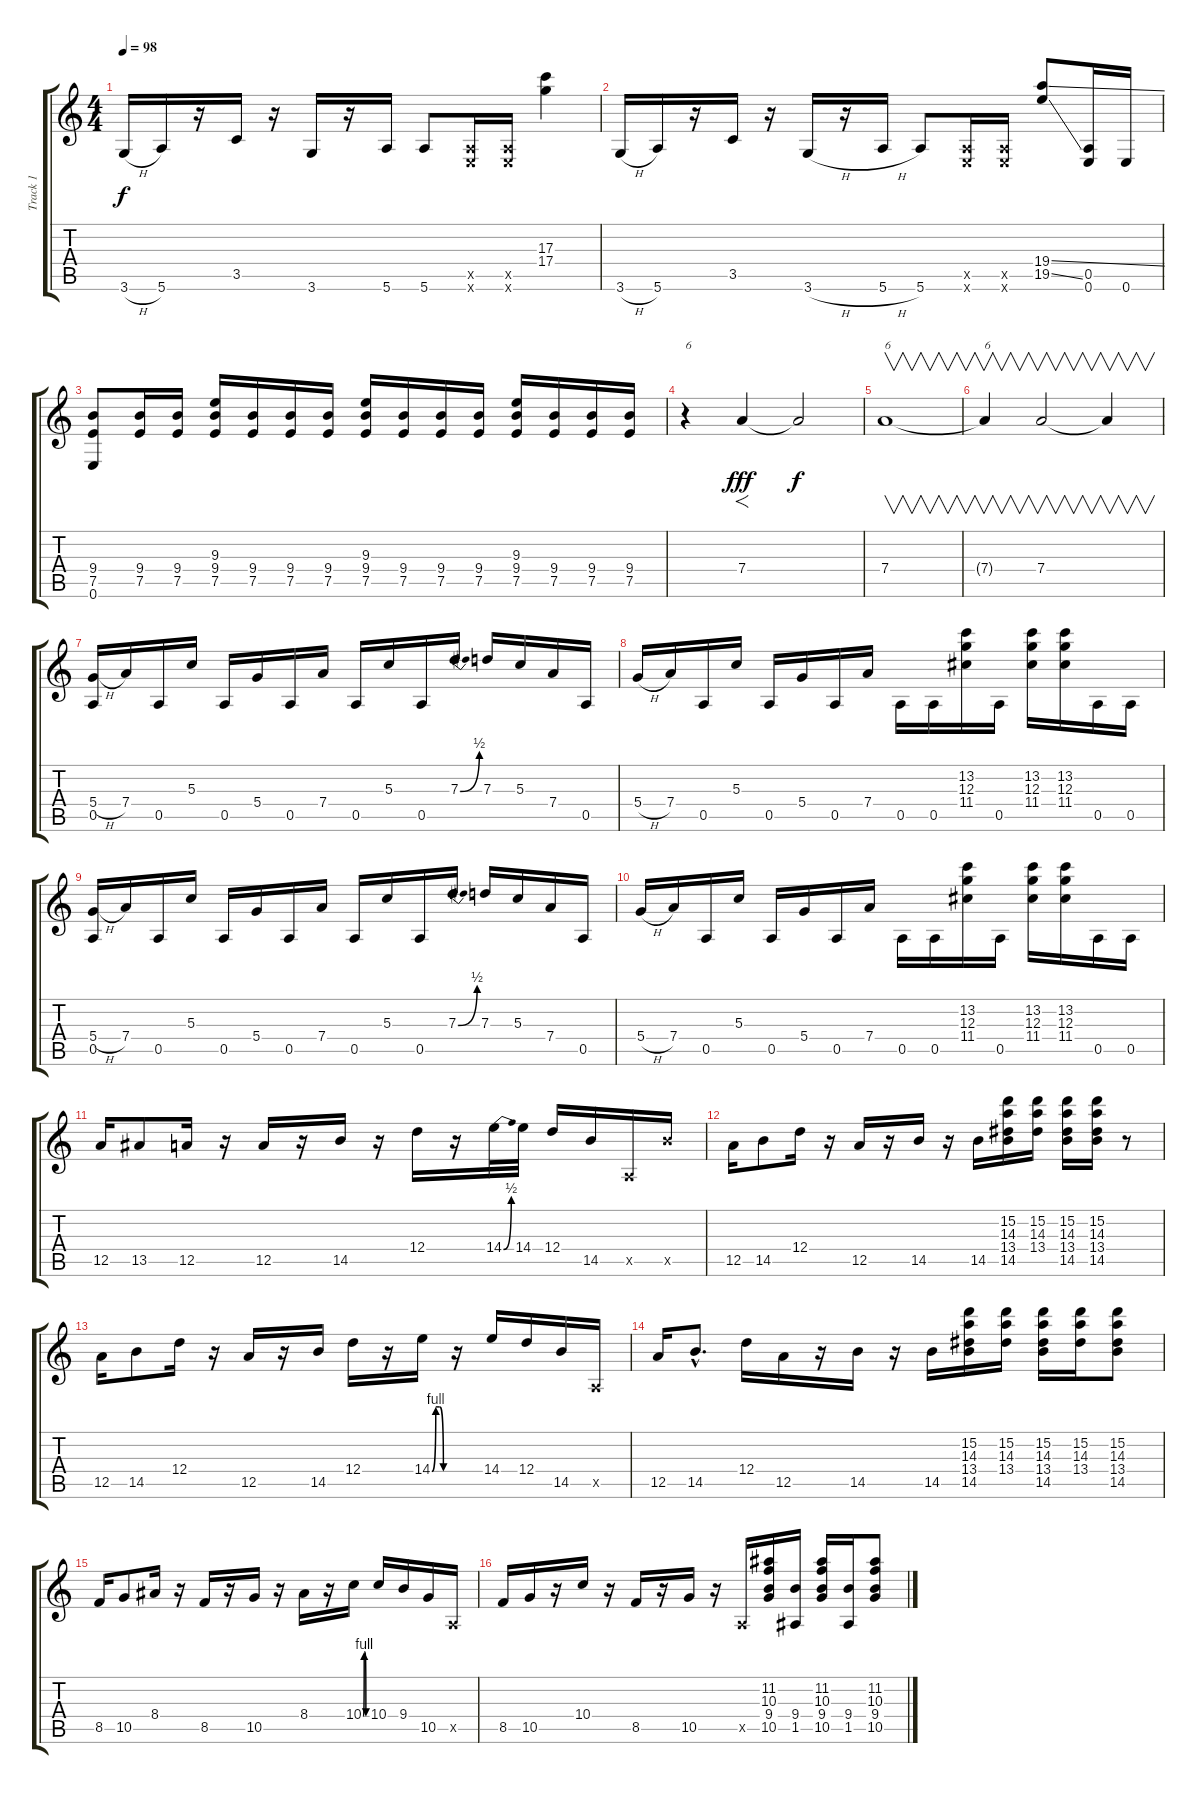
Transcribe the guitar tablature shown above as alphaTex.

\track ("Track 1" "Track 1") {instrument overdrivenguitar}
\staff {score tabs}
\tuning (E4 B3 G3 D3 A2 E2) {hide}
\ts (4 4)
\tempo 98
\clef g2
\ks c
3.6{h}.16{dy f} 5.6.16 r.16 3.5.16 r.16 3.6.16 r.16 5.6.16 5.6.8 (0.5{x} 0.6{x}).16 (0.5{x} 0.6{x}).16 (17.3 17.4).4 |
3.6{h}.16 5.6.16 r.16 3.5.16 r.16 3.6{h}.16 r.16 5.6{h}.16 5.6.8 (0.5{x} 0.6{x}).16 (0.5{x} 0.6{x}).16 (19.4{ss} 19.5{ss}).8 (0.5 0.6).16 0.6.16 |
(9.4 7.5 0.6).8 (9.4 7.5).16 (9.4 7.5).16 (9.3 9.4 7.5).16 (9.4 7.5).16 (9.4 7.5).16 (9.4 7.5).16 (9.3 9.4 7.5).16 (9.4 7.5).16 (9.4 7.5).16 (9.4 7.5).16 (9.3 9.4 7.5).16 (9.4 7.5).16 (9.4 7.5).16 (9.4 7.5).16 |
r.4{txt "6"} 7.4.4{f dy fff} 7.4{t}.2{dy f} |
7.4.1{v txt "6"} |
7.4{t}.4{v txt "6"} 7.4.2{v} 7.4{t}.4{v} |
(5.4{h} 0.5).16 7.4.16 0.5.16 5.3.16 0.5.16 5.4.16 0.5.16 7.4.16 0.5.16 5.3.16 0.5.16 7.3{be (bend 0 0 60 2)}.16 7.3.16 5.3.16 7.4.16 0.5.16 |
5.4{h}.16 7.4.16 0.5.16 5.3.16 0.5.16 5.4.16 0.5.16 7.4.16 0.5.16 0.5.16 (13.2 12.3 11.4).16 0.5.16 (13.2 12.3 11.4).16 (13.2 12.3 11.4).16 0.5.16 0.5.16 |
(5.4{h} 0.5).16 7.4.16 0.5.16 5.3.16 0.5.16 5.4.16 0.5.16 7.4.16 0.5.16 5.3.16 0.5.16 7.3{be (bend 0 0 60 2)}.16 7.3.16 5.3.16 7.4.16 0.5.16 |
5.4{h}.16 7.4.16 0.5.16 5.3.16 0.5.16 5.4.16 0.5.16 7.4.16 0.5.16 0.5.16 (13.2 12.3 11.4).16 0.5.16 (13.2 12.3 11.4).16 (13.2 12.3 11.4).16 0.5.16 0.5.16 |
12.5.16 13.5.8 12.5.16 r.16 12.5.16 r.16 14.5.16 r.16 12.4.16 r.16 14.4{be (bend 0 0 60 2)}.32 14.4.32 12.4.16 14.5.16 0.5{x}.16 14.5{x}.16 |
12.5.16 14.5.8 12.4.16 r.16 12.5.16 r.16 14.5.16 r.16 14.5.16 (15.2 14.3 13.4 14.5).16 (15.2 14.3 13.4).16 (15.2 14.3 13.4 14.5).16 (15.2 14.3 13.4 14.5).16 r.8 |
12.5.16 14.5.8 12.4.16 r.16 12.5.16 r.16 14.5.16 12.4.16 r.16 14.4{be (custom 0 0 15 4 30 4 45 0 60 0)}.16 r.16 14.4.16 12.4.16 14.5.16 0.5{x}.16 |
12.5.16 14.5{hac}.8{d} 12.4.16 12.5.16 r.16 14.5.16 r.16 14.5.16 (15.2 14.3 13.4 14.5).16 (15.2 14.3 13.4).16 (15.2 14.3 13.4 14.5).16 (15.2 14.3 13.4).16 (15.2 14.3 13.4 14.5).8 |
8.5.16 10.5.8 8.4.16 r.16 8.5.16 r.16 10.5.16 r.16 8.4.16 r.16 10.4{be (custom 0 0 15 4 30 4 45 0 60 0)}.16 10.4.16 9.4.16 10.5.16 0.5{x}.16 |
8.5.16 10.5.16 r.16 10.4.16 r.16 8.5.16 r.16 10.5.16 r.16 0.5{x}.16 (11.2 10.3 9.4 10.5).16 (9.4 1.5).16 (11.2 10.3 9.4 10.5).16 (9.4 1.5).16 (11.2 10.3 9.4 10.5).8
